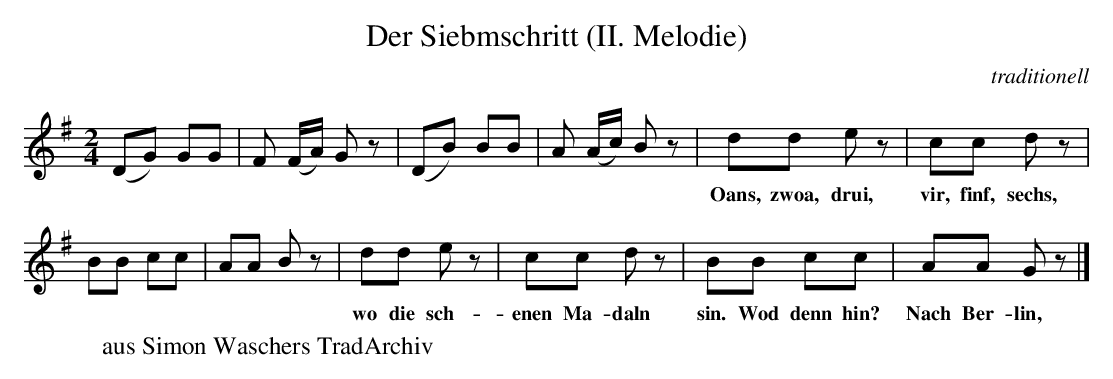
X:1
T:Der Siebmschritt (II. Melodie)
C:traditionell
M:2/4
L:1/8
K:G
V:1
(DG) GG | F (F/A/) Gz | (DB) BB | A (A/c/) Bz |\
dd ez | cc dz |
w:Oans, zwoa, drui, vir, finf, sechs,* sibn, sche-nes Ma-dal, wo gehst* hin? Wo denn hin? Nach Ber-lin,
BB cc | AA Bz |\
dd ez | cc dz | BB cc | AA Gz |]
w:wo die sch-enen Ma-daln sin. Wod denn hin? Nach Ber-lin, wo die sch-enen Ma-daln sin.
W:aus Simon Waschers TradArchiv
